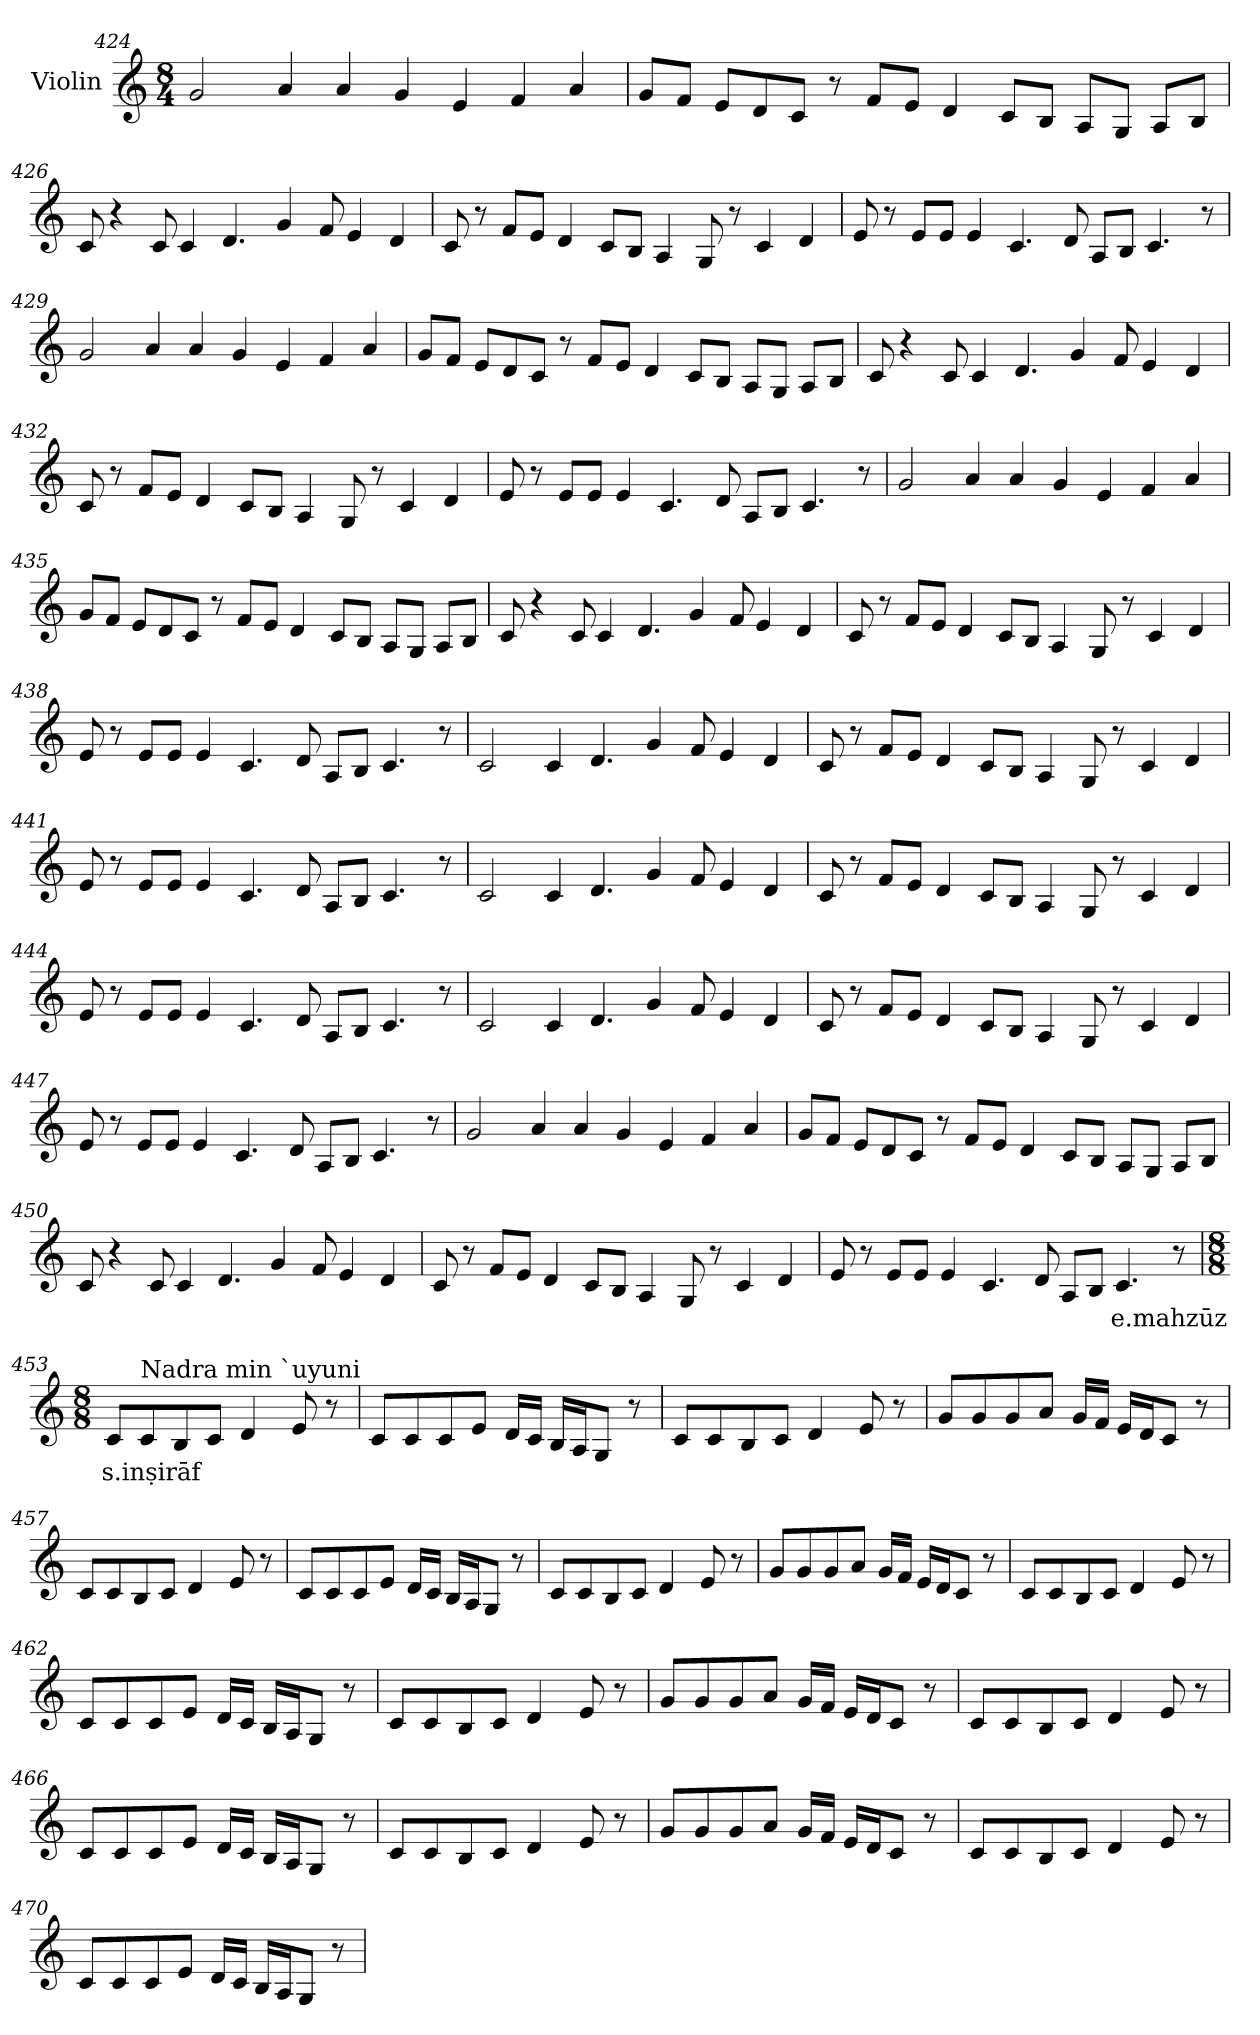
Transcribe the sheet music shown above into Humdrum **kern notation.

**kern	**text
*part1	*part1
*staff1	*staff1
*I"Violin	*
*clefG2	*
*k[]	*
*M8/4	*
=424	=424
2g/	.
4a/	.
4a/	.
4g/	.
4e/	.
4f/	.
4a/	.
!!LO:LB:g=z
=425	=425
8g/L	.
8f/J	.
8e/L	.
8d/	.
8c/J	.
8r	.
8f/L	.
8e/J	.
4d/	.
8c/L	.
8B/J	.
8A/L	.
8G/J	.
8A/L	.
8B/J	.
=426	=426
8c/	.
4r	.
8c/	.
4c/	.
4.d/	.
4g/	.
8f/	.
4e/	.
4d/	.
!!LO:PB:g=z
=427	=427
8c/	.
8r	.
8f/L	.
8e/J	.
4d/	.
8c/L	.
8B/J	.
4A/	.
8G/	.
8r	.
4c/	.
4d/	.
=428	=428
8e/	.
8r	.
8e/L	.
8e/J	.
4e/	.
4.c/	.
8d/	.
8A/L	.
8B/J	.
4.c/	.
8r	.
!!LO:LB:g=z
=429	=429
2g/	.
4a/	.
4a/	.
4g/	.
4e/	.
4f/	.
4a/	.
=430	=430
8g/L	.
8f/J	.
8e/L	.
8d/	.
8c/J	.
8r	.
8f/L	.
8e/J	.
4d/	.
8c/L	.
8B/J	.
8A/L	.
8G/J	.
8A/L	.
8B/J	.
!!LO:LB:g=z
=431	=431
8c/	.
4r	.
8c/	.
4c/	.
4.d/	.
4g/	.
8f/	.
4e/	.
4d/	.
=432	=432
8c/	.
8r	.
8f/L	.
8e/J	.
4d/	.
8c/L	.
8B/J	.
4A/	.
8G/	.
8r	.
4c/	.
4d/	.
!!LO:LB:g=z
=433	=433
8e/	.
8r	.
8e/L	.
8e/J	.
4e/	.
4.c/	.
8d/	.
8A/L	.
8B/J	.
4.c/	.
8r	.
=434	=434
2g/	.
4a/	.
4a/	.
4g/	.
4e/	.
4f/	.
4a/	.
!!LO:LB:g=z
=435	=435
8g/L	.
8f/J	.
8e/L	.
8d/	.
8c/J	.
8r	.
8f/L	.
8e/J	.
4d/	.
8c/L	.
8B/J	.
8A/L	.
8G/J	.
8A/L	.
8B/J	.
=436	=436
8c/	.
4r	.
8c/	.
4c/	.
4.d/	.
4g/	.
8f/	.
4e/	.
4d/	.
!!LO:LB:g=z
=437	=437
8c/	.
8r	.
8f/L	.
8e/J	.
4d/	.
8c/L	.
8B/J	.
4A/	.
8G/	.
8r	.
4c/	.
4d/	.
=438	=438
8e/	.
8r	.
8e/L	.
8e/J	.
4e/	.
4.c/	.
8d/	.
8A/L	.
8B/J	.
4.c/	.
8r	.
!!LO:LB:g=z
=439	=439
2c/	.
4c/	.
4.d/	.
4g/	.
8f/	.
4e/	.
4d/	.
=440	=440
8c/	.
8r	.
8f/L	.
8e/J	.
4d/	.
8c/L	.
8B/J	.
4A/	.
8G/	.
8r	.
4c/	.
4d/	.
!!LO:LB:g=z
=441	=441
8e/	.
8r	.
8e/L	.
8e/J	.
4e/	.
4.c/	.
8d/	.
8A/L	.
8B/J	.
4.c/	.
8r	.
=442	=442
2c/	.
4c/	.
4.d/	.
4g/	.
8f/	.
4e/	.
4d/	.
!!LO:PB:g=z
=443	=443
8c/	.
8r	.
8f/L	.
8e/J	.
4d/	.
8c/L	.
8B/J	.
4A/	.
8G/	.
8r	.
4c/	.
4d/	.
=444	=444
8e/	.
8r	.
8e/L	.
8e/J	.
4e/	.
4.c/	.
8d/	.
8A/L	.
8B/J	.
4.c/	.
8r	.
!!LO:LB:g=z
=445	=445
2c/	.
4c/	.
4.d/	.
4g/	.
8f/	.
4e/	.
4d/	.
=446	=446
8c/	.
8r	.
8f/L	.
8e/J	.
4d/	.
8c/L	.
8B/J	.
4A/	.
8G/	.
8r	.
4c/	.
4d/	.
!!LO:LB:g=z
=447	=447
8e/	.
8r	.
8e/L	.
8e/J	.
4e/	.
4.c/	.
8d/	.
8A/L	.
8B/J	.
4.c/	.
8r	.
=448	=448
2g/	.
4a/	.
4a/	.
4g/	.
4e/	.
4f/	.
4a/	.
!!LO:LB:g=z
=449	=449
8g/L	.
8f/J	.
8e/L	.
8d/	.
8c/J	.
8r	.
8f/L	.
8e/J	.
4d/	.
8c/L	.
8B/J	.
8A/L	.
8G/J	.
8A/L	.
8B/J	.
=450	=450
8c/	.
4r	.
8c/	.
4c/	.
4.d/	.
4g/	.
8f/	.
4e/	.
4d/	.
!!LO:LB:g=z
=451	=451
8c/	.
8r	.
8f/L	.
8e/J	.
4d/	.
8c/L	.
8B/J	.
4A/	.
8G/	.
8r	.
4c/	.
4d/	.
=452	=452
8e/	.
8r	.
8e/L	.
8e/J	.
4e/	.
4.c/	.
8d/	.
8A/L	.
8B/J	.
!	!LO:LY:b
4.c/	e.mahzūz
8r	.
=453	=453
*M8/8	*
*MM40	*
!	!LO:LY:b
8c/L	s.inṣirāf
!LO:TX:a:t=Nadra min `uyuni	!
8c/	.
8B/	.
8c/J	.
4d/	.
8e/	.
8r	.
!!LO:LB:g=z
=454	=454
8c/L	.
8c/	.
8c/	.
8e/J	.
16d/LL	.
16c/JJ	.
16B/LL	.
16A/J	.
8G/J	.
8r	.
=455	=455
8c/L	.
8c/	.
8B/	.
8c/J	.
4d/	.
8e/	.
8r	.
=456	=456
8g/L	.
8g/	.
8g/	.
8a/J	.
16g/LL	.
16f/JJ	.
16e/LL	.
16d/J	.
8c/J	.
8r	.
!!LO:LB:g=z
=457	=457
8c/L	.
8c/	.
8B/	.
8c/J	.
4d/	.
8e/	.
8r	.
=458	=458
8c/L	.
8c/	.
8c/	.
8e/J	.
16d/LL	.
16c/JJ	.
16B/LL	.
16A/J	.
8G/J	.
8r	.
=459	=459
8c/L	.
8c/	.
8B/	.
8c/J	.
4d/	.
8e/	.
8r	.
!!LO:LB:g=z
=460	=460
8g/L	.
8g/	.
8g/	.
8a/J	.
16g/LL	.
16f/JJ	.
16e/LL	.
16d/J	.
8c/J	.
8r	.
=461	=461
8c/L	.
8c/	.
8B/	.
8c/J	.
4d/	.
8e/	.
8r	.
=462	=462
8c/L	.
8c/	.
8c/	.
8e/J	.
16d/LL	.
16c/JJ	.
16B/LL	.
16A/J	.
8G/J	.
8r	.
!!LO:PB:g=z
=463	=463
8c/L	.
8c/	.
8B/	.
8c/J	.
4d/	.
8e/	.
8r	.
=464	=464
8g/L	.
8g/	.
8g/	.
8a/J	.
16g/LL	.
16f/JJ	.
16e/LL	.
16d/J	.
8c/J	.
8r	.
=465	=465
8c/L	.
8c/	.
8B/	.
8c/J	.
4d/	.
8e/	.
8r	.
!!LO:LB:g=z
=466	=466
8c/L	.
8c/	.
8c/	.
8e/J	.
16d/LL	.
16c/JJ	.
16B/LL	.
16A/J	.
8G/J	.
8r	.
=467	=467
8c/L	.
8c/	.
8B/	.
8c/J	.
4d/	.
8e/	.
8r	.
=468	=468
8g/L	.
8g/	.
8g/	.
8a/J	.
16g/LL	.
16f/JJ	.
16e/LL	.
16d/J	.
8c/J	.
8r	.
!!LO:LB:g=z
=469	=469
8c/L	.
8c/	.
8B/	.
8c/J	.
4d/	.
8e/	.
8r	.
=470	=470
8c/L	.
8c/	.
8c/	.
8e/J	.
16d/LL	.
16c/JJ	.
16B/LL	.
16A/J	.
8G/J	.
8r	.
=	=
*-	*-
